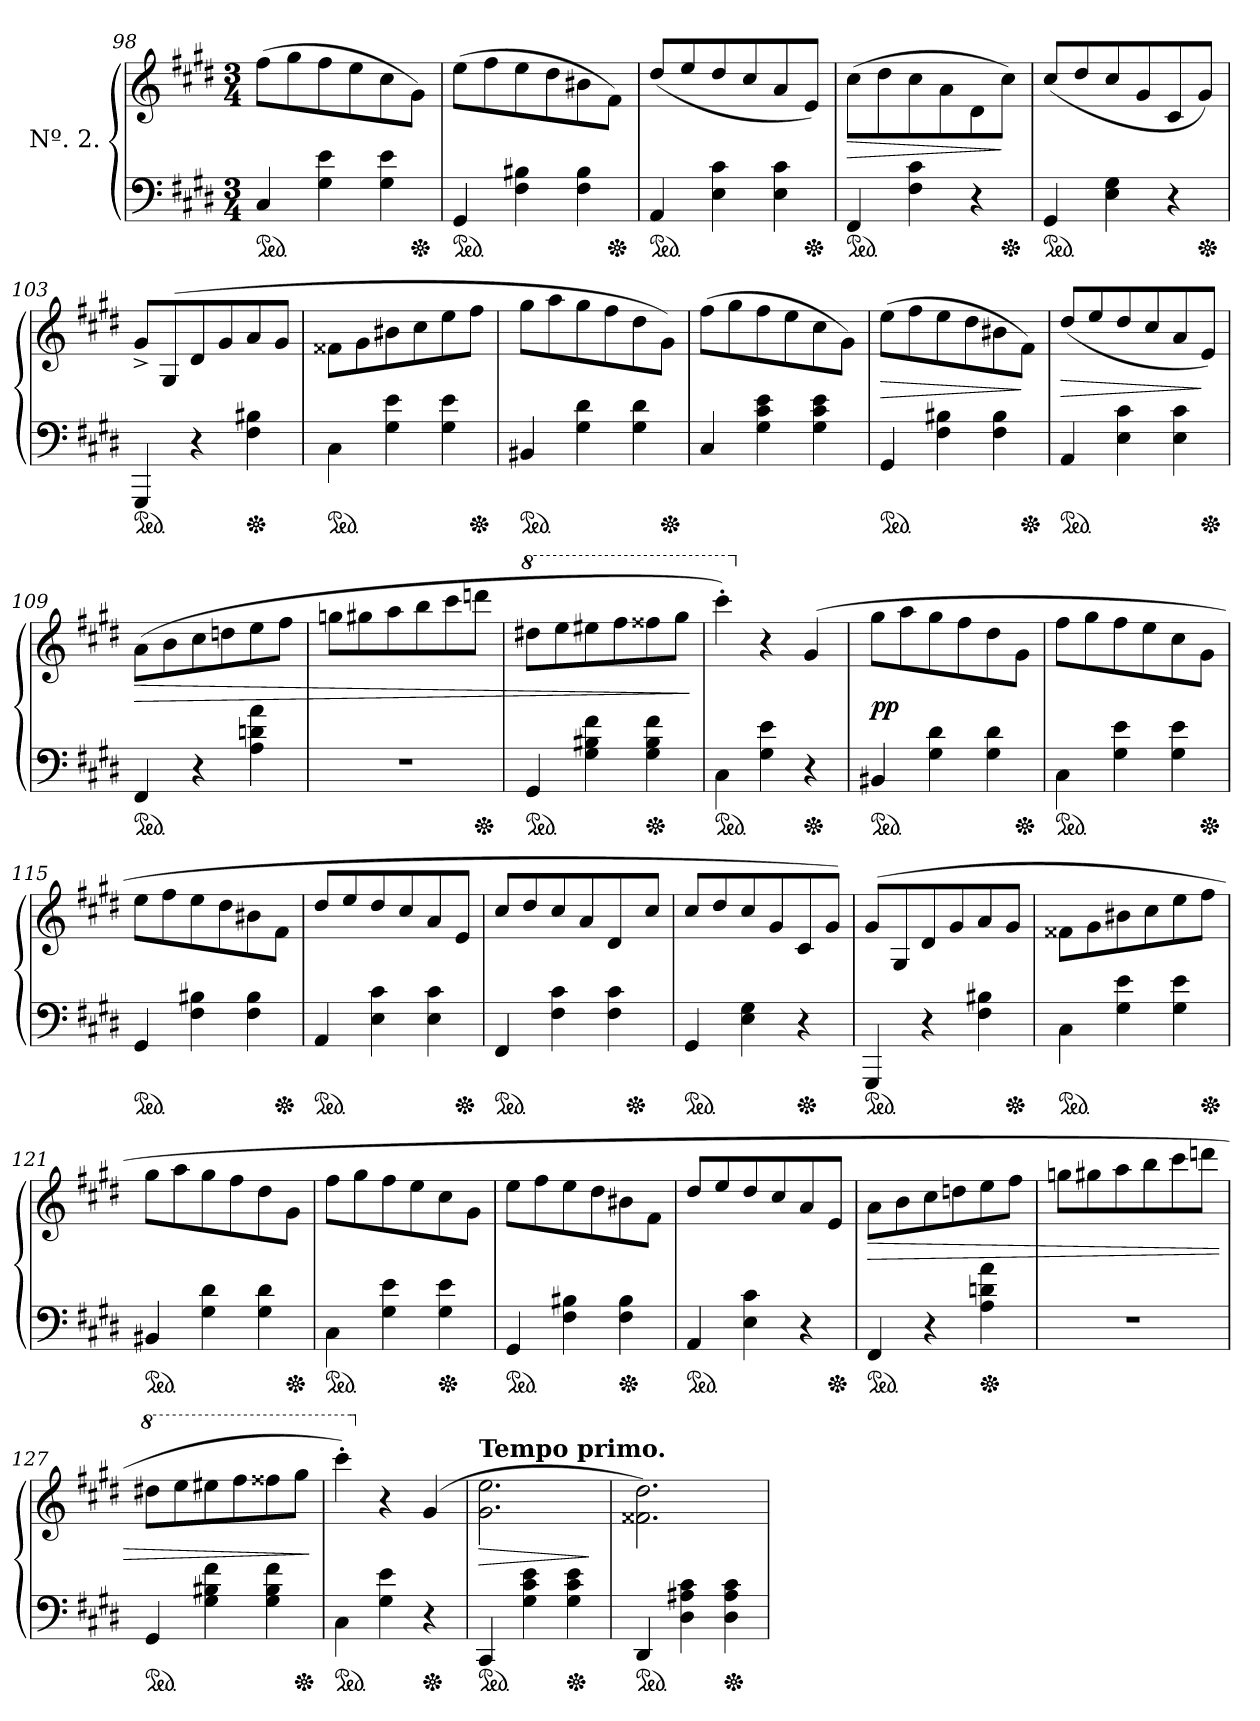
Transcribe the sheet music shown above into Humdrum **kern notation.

**kern	**kern	**dynam
*part1	*part1	*part1
*staff2	*staff1	*staff1/2
*I"Nº. 2.	*	*
*clefF4	*clefG2	*
*k[f#c#g#d#]	*k[f#c#g#d#]	*
*M3/4	*M3/4	*
*ped	*	*
=98	=98	=98
4C#	(8ff#L	.
.	8gg#	.
4G# 4e	8ff#	.
.	8ee	.
4G# 4e	8cc#	.
*Xped	*	*
.	8g#J)	.
=99	=99	=99
*ped	*	*
4GG#	(>8eeL	.
.	8ff#	.
4F# 4B#X	8ee	.
.	8dd#	.
4F# 4B#	8b#X	.
*Xped	*	*
.	8f#J)	.
=100	=100	=100
*ped	*	*
4AA	(>8dd#L	.
.	8ee	.
4E 4c#	8dd#	.
.	8cc#	.
4E 4c#	8a	.
*Xped	*	*
.	8eJ)	.
=101	=101	=101
*ped	*	*
4FF#	(>8cc#\L	>
.	8dd#	.
4F# 4c#	8cc#	.
.	8a	.
4r	8d#	.
*Xped	*	*
.	8cc#J)	]
=102	=102	=102
*ped	*	*
4GG#	(<8cc#L	.
.	8dd#	.
4E 4G#	8cc#	.
.	8g#	.
4r	8c#	.
*Xped	*	*
.	8g#J)	.
=103	=103	=103
*ped	*	*
4GGG#	8g#^L	.
.	(>8G#	.
4r	8d#	.
.	8g#	.
*Xped	*	*
4F# 4B#X	8a	.
.	8g#J	.
=104	=104	=104
*ped	*	*
4C#\	8f##XL	.
.	8g#	.
4G# 4e	8b#X	.
.	8cc#	.
4G# 4e	8ee	.
*Xped	*	*
.	8ff#J	.
=105	=105	=105
*ped	*	*
4BB#X	8gg#L	.
.	8aa	.
4G# 4d#	8gg#	.
.	8ff#	.
4G# 4d#	8dd#	.
*Xped	*	*
.	8g#J)	.
=106	=106	=106
4C#	(>8ff#L	.
.	8gg#	.
4G# 4c# 4e	8ff#	.
.	8ee	.
4G# 4c# 4e	8cc#	.
.	8g#J)	.
=107	=107	=107
*ped	*	*
4GG#	(>8eeL	>
.	8ff#	.
4F# 4B#X	8ee	.
.	8dd#	.
4F# 4B#	8b#X	.
*Xped	*	*
.	8f#J)	]
=108	=108	=108
*ped	*	*
4AA	(>8dd#L	>
.	8ee	.
4E 4c#	8dd#	.
.	8cc#	.
4E 4c#	8a	.
*Xped	*	*
.	8eJ)	]
=109	=109	=109
*ped	*	*
4FF#	(>8aL	>
.	8b	.
4r	8cc#	.
.	8ddn	.
4A 4dn 4a	8ee	.
.	8ff#J	.
=110	=110	=110
2.rF	8ggnL	.
.	8gg#X	.
.	8aa	.
.	8bb	.
.	8ccc#	.
*Xped	*	*
.	8dddnJ	.
=111	=111	=111
*	*8va	*
*ped	*	*
4GG#	8ddd#XL	.
.	8eee	.
4G# 4B#X 4f#	8eee#X	.
.	8fff#	.
*Xped	*	*
4G# 4B# 4f#	8fff##X	.
.	8ggg#J	.
.	.	]
=112	=112	=112
*ped	*	*
4C#\	4cccc#')	.
*	*X8va	*
4G# 4e	4r	.
*Xped	*	*
4r	(>4g#	.
=113	=113	=113
*ped	*	*
4BB#X	8gg#L	pp
.	8aa	.
4G# 4d#	8gg#	.
.	8ff#	.
4G# 4d#	8dd#	.
*Xped	*	*
.	8g#J	.
=114	=114	=114
*ped	*	*
4C#\	8ff#L	.
.	8gg#	.
4G# 4e	8ff#	.
.	8ee	.
4G# 4e	8cc#	.
*Xped	*	*
.	8g#J	.
=115	=115	=115
*ped	*	*
4GG#	8eeL	.
.	8ff#	.
4F# 4B#X	8ee	.
.	8dd#	.
4F# 4B#	8b#X	.
*Xped	*	*
.	8f#J	.
=116	=116	=116
*ped	*	*
4AA	8dd#/L	.
.	8ee	.
4E 4c#	8dd#	.
.	8cc#	.
4E 4c#	8a	.
*Xped	*	*
.	8eJ	.
=117	=117	=117
*ped	*	*
*	*^	*
4FF#	8cc#L	2ryy	.
.	8dd#	.	.
4F# 4c#	8cc#	.	.
.	8a	.	.
4F# 4c#	8d#	16ryy	.
*Xped	*	*	*
.	.	8.ryy	.
.	8cc#J	.	.
*	*v	*v	*
=118	=118	=118
*ped	*	*
4GG#	8cc#L	.
.	8dd#	.
4E 4G#	8cc#	.
.	8g#	.
*Xped	*	*
4r	8c#	.
.	8g#J)	.
=119	=119	=119
*ped	*	*
4GGG#	(>8g#L	.
.	8G#	.
4r	8d#	.
.	8g#	.
4F# 4B#X	8a	.
*Xped	*	*
.	8g#J	.
=120	=120	=120
*ped	*	*
4C#\	8f##XL	.
.	8g#	.
4G# 4e	8b#X	.
.	8cc#	.
4G# 4e	8ee	.
*Xped	*	*
.	8ff#J	.
=121	=121	=121
*ped	*	*
4BB#X	8gg#L	.
.	8aa	.
4G# 4d#	8gg#	.
.	8ff#	.
4G# 4d#	8dd#	.
*Xped	*	*
.	8g#J	.
=122	=122	=122
*ped	*	*
4C#\	8ff#L	.
.	8gg#	.
4G# 4e	8ff#	.
.	8ee	.
*Xped	*	*
4G# 4e	8cc#	.
.	8g#J	.
=123	=123	=123
*ped	*	*
4GG#	8eeL	.
.	8ff#	.
4F# 4B#X	8ee	.
.	8dd#	.
*Xped	*	*
4F# 4B#	8b#X	.
.	8f#J	.
=124	=124	=124
*ped	*	*
4AA	8dd#L	.
.	8ee	.
4E 4c#	8dd#	.
.	8cc#	.
4r	8a	.
*Xped	*	*
.	8eJ	.
=125	=125	=125
*ped	*	*
4FF#	8aL	>
.	8b	.
4r	8cc#	.
.	8ddn	.
*Xped	*	*
4A 4dn 4a	8ee	.
.	8ff#J	.
=126	=126	=126
2.rF	8ggnL	.
.	8gg#X	.
.	8aa	.
.	8bb	.
.	8ccc#	.
.	8dddnJ	.
=127	=127	=127
*	*8va	*
*ped	*	*
4GG#	8ddd#XL	.
.	8eee	.
4G# 4B#X 4f#	8eee#X	.
.	8fff#	.
4G# 4B# 4f#	8fff##X	.
*Xped	*	*
.	8ggg#J	.
.	.	]
=128	=128	=128
*ped	*	*
4C#\	4cccc#')	.
*	*X8va	*
4G# 4e	4r	.
*Xped	*	*
4r	(>4g#	.
=129	=129	=129
!	!LO:TX:a:B:t=Tempo primo.	!
*ped	*	*
4CC#	2.g# 2.ee	>
4G# 4c# 4e	.	.
*Xped	*	*
4G# 4c# 4e	.	.
.	.	]
=130	=130	=130
*ped	*	*
4DD#	2.f##X\ 2.dd#\)	.
4D# 4A#X 4c#	.	.
*Xped	*	*
4D# 4A# 4c#	.	.
=	=	=
*-	*-	*-
